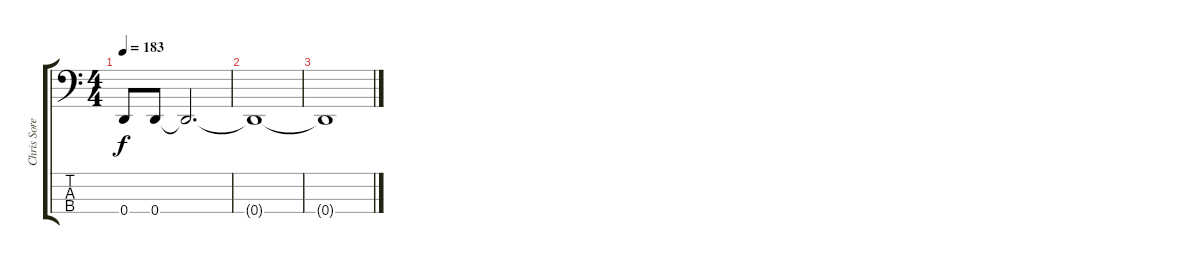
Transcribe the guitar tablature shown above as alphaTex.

\track ("Chris Sorenson" "Chris Sore") {instrument electricbasspick}
\staff {score tabs}
\tuning (F2 C2 G1 D1) {hide}
\ts (4 4)
\tempo 183
\clef f4
\ks c
0.4.8{dy f} 0.4.8 0.4{t}.2{d volume 0} |
0.4{t}.1 |
0.4{t}.1
